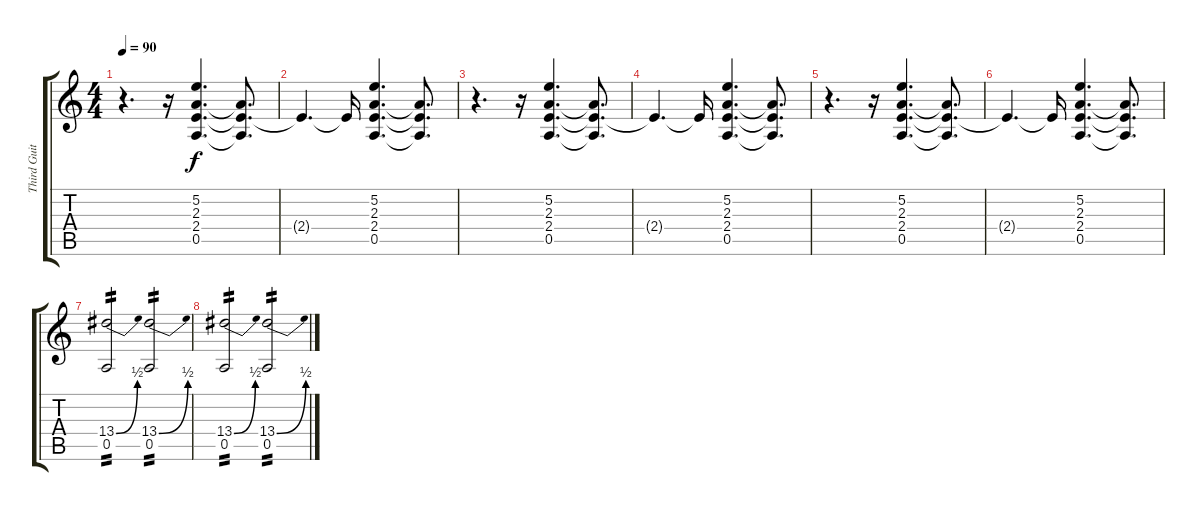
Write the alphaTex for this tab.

\track ("Third Guitar" "Third Guit") {instrument electricguitarclean}
\staff {score tabs}
\tuning (E4 B3 G3 D3 A2 E2) {hide}
\ts (4 4)
\tempo 90
\clef g2
\ks c
r.4{d dy f} r.16 (5.2 2.3 2.4 0.5).4{d} (2.3{t} 2.4{t} 0.5{t}).8{d} |
2.4{t}.4{d} 2.4{t}.16 (5.2 2.3 2.4 0.5).4{d} (2.3{t} 2.4{t} 0.5{t}).8{d} |
r.4{d} r.16 (5.2 2.3 2.4 0.5).4{d} (2.3{t} 2.4{t} 0.5{t}).8{d} |
2.4{t}.4{d} 2.4{t}.16 (5.2 2.3 2.4 0.5).4{d} (2.3{t} 2.4{t} 0.5{t}).8{d} |
r.4{d} r.16 (5.2 2.3 2.4 0.5).4{d} (2.3{t} 2.4{t} 0.5{t}).8{d} |
2.4{t}.4{d} 2.4{t}.16 (5.2 2.3 2.4 0.5).4{d} (2.3{t} 2.4{t} 0.5{t}).8{d} |
(13.4{be (bend 0 0 60 2)} 0.5).2{tp 2 instrument overdrivenguitar} (13.4{be (bend 0 0 60 2)} 0.5).2{tp 2} |
(13.4{be (bend 0 0 60 2)} 0.5).2{tp 2} (13.4{be (bend 0 0 60 2)} 0.5).2{tp 2}
